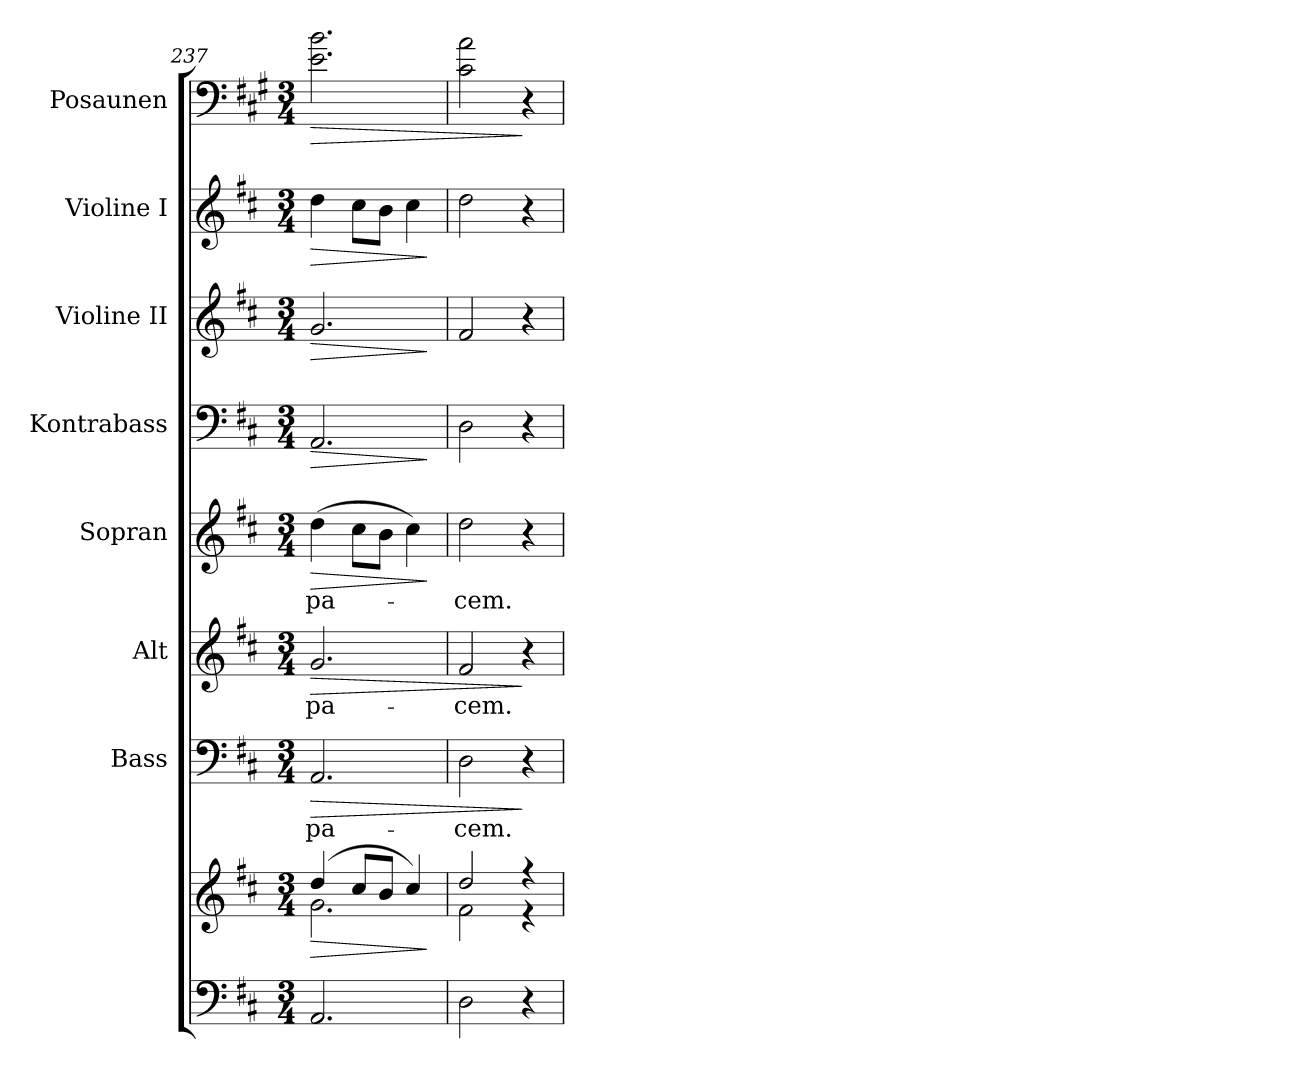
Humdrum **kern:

**kern	**kern	**dynam	**kern	**text	**dynam	**kern	**text	**dynam	**kern	**text	**dynam	**kern	**dynam	**kern	**dynam	**kern	**dynam	**kern	**dynam
*part8	*part8	*part8	*part7	*part7	*part7	*part6	*part6	*part6	*part5	*part5	*part5	*part4	*part4	*part3	*part3	*part2	*part2	*part1	*part1
*staff9	*staff8	*staff8/9	*staff7	*staff7	*staff7	*staff6	*staff6	*staff6	*staff5	*staff5	*staff5	*staff4	*staff4	*staff3	*staff3	*staff2	*staff2	*staff1	*staff1
*	*	*	*I"Bass	*	*	*I"Alt	*	*	*I"Sopran	*	*	*I"Kontrabass	*	*I"Violine II	*	*I"Violine I	*	*I"Posaunen	*
*	*	*	*I'B.	*	*	*I'A.	*	*	*I'S.	*	*	*I'Kb.	*	*I'Vl. II	*	*I'Vl. I	*	*I'Pos.	*
*clefF4	*clefG2	*	*clefF4	*	*	*clefG2	*	*	*clefG2	*	*	*clefF4	*	*clefG2	*	*clefG2	*	*clefF4	*
*	*	*	*	*	*	*	*	*	*	*	*	*ITrd7c12	*	*	*	*	*	*ITrd4c7	*
*k[f#c#]	*k[f#c#]	*	*k[f#c#]	*	*	*k[f#c#]	*	*	*k[f#c#]	*	*	*k[f#c#]	*	*k[f#c#]	*	*k[f#c#]	*	*k[f#c#]	*
*D:	*D:	*	*D:	*	*	*D:	*	*	*D:	*	*	*D:	*	*D:	*	*D:	*	*D:	*
*M3/4	*M3/4	*	*M3/4	*	*	*M3/4	*	*	*M3/4	*	*	*M3/4	*	*M3/4	*	*M3/4	*	*M3/4	*
=237	=237	=237	=237	=237	=237	=237	=237	=237	=237	=237	=237	=237	=237	=237	=237	=237	=237	=237	=237
!	!	!LO:HP:b	!	!LO:LY:b	!LO:HP:b	!	!LO:LY:b	!LO:HP:b	!	!LO:LY:b	!LO:HP:b	!	!LO:HP:b	!	!LO:HP:b	!	!LO:HP:b	!	!LO:HP:b
*	*^	*	*	*	*	*	*	*	*	*	*	*	*	*	*	*	*	*	*
2.AA/	(4dd/	2.g\	>	2.AA/	pa-	>	2.g/	pa-	>	(>4dd\	pa-	>	2.AAA/	>	2.g/	>	4dd\	>	2.A\ 2.e\	>
.	8cc#/L	.	.	.	.	.	.	.	.	8cc#\L	.	.	.	.	.	.	8cc#\L	.	.	.
.	8b/J	.	.	.	.	.	.	.	.	8b\J	.	.	.	.	.	.	8b\J	.	.	.
.	4cc#/)	.	.	.	.	.	.	.	.	4cc#\)	.	.	.	.	.	.	4cc#\	.	.	.
*	*v	*v	*	*	*	*	*	*	*	*	*	*	*	*	*	*	*	*	*	*
.	.	]	.	.	.	.	.	.	.	.	]	.	]	.	]	.	]	.	.
=238	=238	=238	=238	=238	=238	=238	=238	=238	=238	=238	=238	=238	=238	=238	=238	=238	=238	=238	=238
*	*^	*	*	*	*	*	*	*	*	*	*	*	*	*	*	*	*	*	*
!	!	!	!	!	!LO:LY:b	!	!	!LO:LY:b	!	!	!LO:LY:b	!	!	!	!	!	!	!	!	!
2D\	2dd/	2f#\	.	2D\	-cem.	.	2f#/	-cem.	.	2dd\	-cem.	.	2DD\	.	2f#/	.	2dd\	.	2F#\ 2d\	.
4r	4r	4r	.	4r	.	]	4r	.	]	4r	.	.	4r	.	4r	.	4r	.	4r	]
*	*v	*v	*	*	*	*	*	*	*	*	*	*	*	*	*	*	*	*	*	*
=	=	=	=	=	=	=	=	=	=	=	=	=	=	=	=	=	=	=	=
*-	*-	*-	*-	*-	*-	*-	*-	*-	*-	*-	*-	*-	*-	*-	*-	*-	*-	*-	*-
